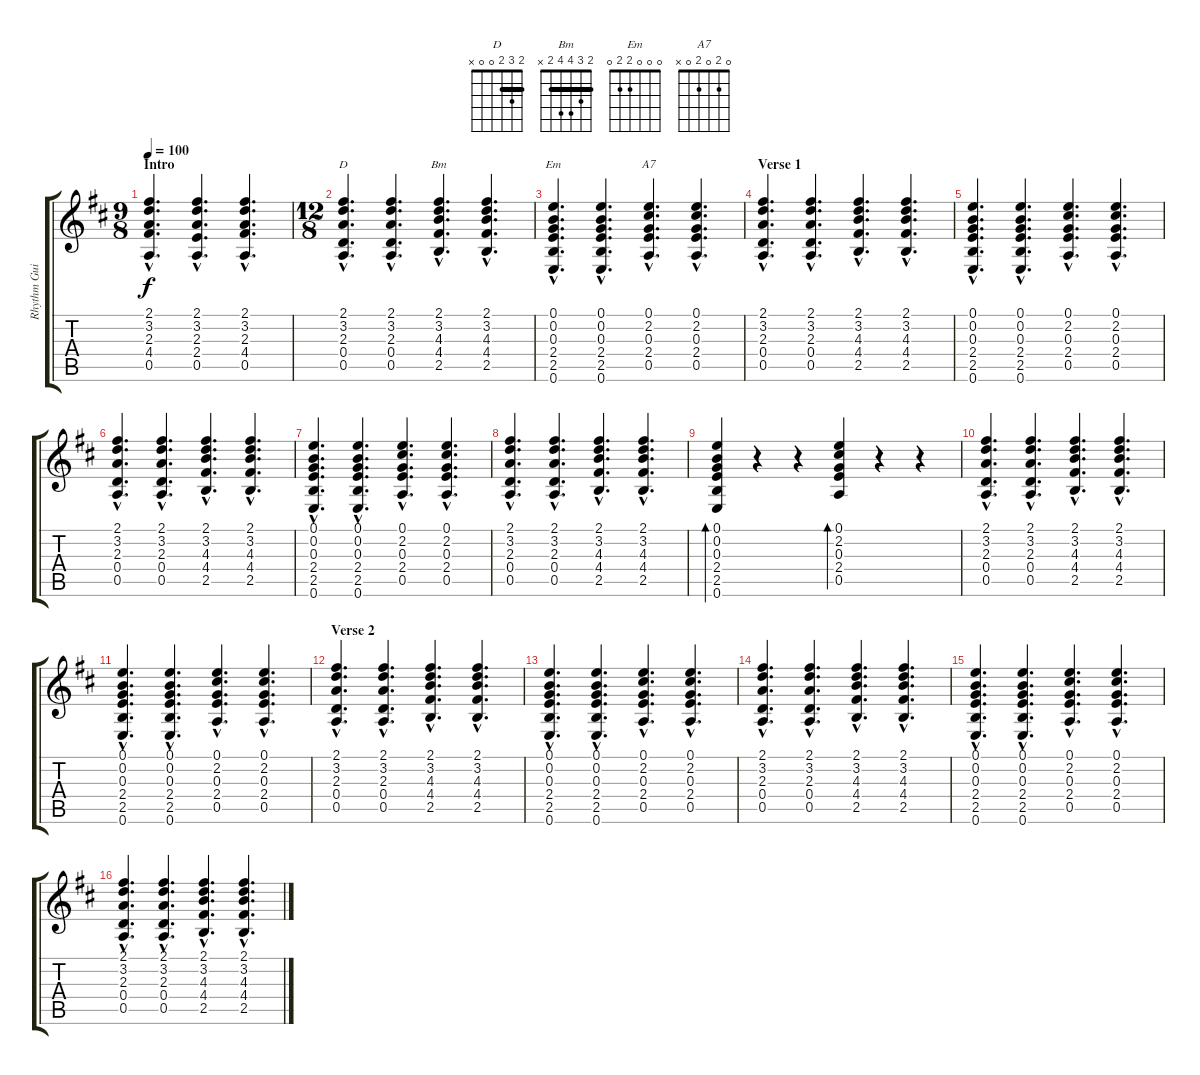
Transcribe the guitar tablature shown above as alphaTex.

\track ("Rhythm Guitar" "Rhythm Gui") {instrument electricguitarclean}
\staff {score tabs}
\tuning (E4 B3 G3 D3 A2 E2) {hide}
\chord ("D" 2 3 2 0 0 x) {barre 2}
\chord ("Bm" 2 3 4 4 2 x) {barre 2}
\chord ("Em" 0 0 0 2 2 0)
\chord ("A7" 0 2 0 2 0 x)
\ts (9 8)
\section ("" "Intro")
\tempo 100
\clef g2
\ks d
(2.1{hac} 3.2{hac} 2.3{hac} 4.4{hac} 0.5{hac}).4{d dy f instrument electricguitarclean} (2.1{hac} 3.2{hac} 2.3{hac} 2.4{hac} 0.5{hac}).4{d} (2.1{hac} 3.2{hac} 2.3{hac} 4.4{hac} 0.5{hac}).4{d} |
\ts (12 8)
(2.1{hac} 3.2{hac} 2.3{hac} 0.4{hac} 0.5{hac}).4{d ch "D"} (2.1{hac} 3.2{hac} 2.3{hac} 0.4{hac} 0.5{hac}).4{d} (2.1{hac} 3.2{hac} 4.3{hac} 4.4{hac} 2.5{hac}).4{d ch "Bm"} (2.1{hac} 3.2{hac} 4.3{hac} 4.4{hac} 2.5{hac}).4{d} |
(0.1{hac} 0.2{hac} 0.3{hac} 2.4{hac} 2.5{hac} 0.6{hac}).4{d ch "Em"} (0.1{hac} 0.2{hac} 0.3{hac} 2.4{hac} 2.5{hac} 0.6{hac}).4{d} (0.1{hac} 2.2{hac} 0.3{hac} 2.4{hac} 0.5{hac}).4{d ch "A7"} (0.1{hac} 2.2{hac} 0.3{hac} 2.4{hac} 0.5{hac}).4{d} |
\section ("" "Verse 1")
(2.1{hac} 3.2{hac} 2.3{hac} 0.4{hac} 0.5{hac}).4{d} (2.1{hac} 3.2{hac} 2.3{hac} 0.4{hac} 0.5{hac}).4{d} (2.1{hac} 3.2{hac} 4.3{hac} 4.4{hac} 2.5{hac}).4{d} (2.1{hac} 3.2{hac} 4.3{hac} 4.4{hac} 2.5{hac}).4{d} |
(0.1{hac} 0.2{hac} 0.3{hac} 2.4{hac} 2.5{hac} 0.6{hac}).4{d} (0.1{hac} 0.2{hac} 0.3{hac} 2.4{hac} 2.5{hac} 0.6{hac}).4{d} (0.1{hac} 2.2{hac} 0.3{hac} 2.4{hac} 0.5{hac}).4{d} (0.1{hac} 2.2{hac} 0.3{hac} 2.4{hac} 0.5{hac}).4{d} |
(2.1{hac} 3.2{hac} 2.3{hac} 0.4{hac} 0.5{hac}).4{d} (2.1{hac} 3.2{hac} 2.3{hac} 0.4{hac} 0.5{hac}).4{d} (2.1{hac} 3.2{hac} 4.3{hac} 4.4{hac} 2.5{hac}).4{d} (2.1{hac} 3.2{hac} 4.3{hac} 4.4{hac} 2.5{hac}).4{d} |
(0.1{hac} 0.2{hac} 0.3{hac} 2.4{hac} 2.5{hac} 0.6{hac}).4{d} (0.1{hac} 0.2{hac} 0.3{hac} 2.4{hac} 2.5{hac} 0.6{hac}).4{d} (0.1{hac} 2.2{hac} 0.3{hac} 2.4{hac} 0.5{hac}).4{d} (0.1{hac} 2.2{hac} 0.3{hac} 2.4{hac} 0.5{hac}).4{d} |
(2.1{hac} 3.2{hac} 2.3{hac} 0.4{hac} 0.5{hac}).4{d} (2.1{hac} 3.2{hac} 2.3{hac} 0.4{hac} 0.5{hac}).4{d} (2.1{hac} 3.2{hac} 4.3{hac} 4.4{hac} 2.5{hac}).4{d} (2.1{hac} 3.2{hac} 4.3{hac} 4.4{hac} 2.5{hac}).4{d} |
(0.1 0.2 0.3 2.4 2.5 0.6).4{bd 480} r.4 r.4 (0.1 2.2 0.3 2.4 0.5).4{bd 480} r.4 r.4 |
(2.1{hac} 3.2{hac} 2.3{hac} 0.4{hac} 0.5{hac}).4{d} (2.1{hac} 3.2{hac} 2.3{hac} 0.4{hac} 0.5{hac}).4{d} (2.1{hac} 3.2{hac} 4.3{hac} 4.4{hac} 2.5{hac}).4{d} (2.1{hac} 3.2{hac} 4.3{hac} 4.4{hac} 2.5{hac}).4{d} |
(0.1{hac} 0.2{hac} 0.3{hac} 2.4{hac} 2.5{hac} 0.6{hac}).4{d} (0.1{hac} 0.2{hac} 0.3{hac} 2.4{hac} 2.5{hac} 0.6{hac}).4{d} (0.1{hac} 2.2{hac} 0.3{hac} 2.4{hac} 0.5{hac}).4{d} (0.1{hac} 2.2{hac} 0.3{hac} 2.4{hac} 0.5{hac}).4{d} |
\section ("" "Verse 2")
(2.1{hac} 3.2{hac} 2.3{hac} 0.4{hac} 0.5{hac}).4{d} (2.1{hac} 3.2{hac} 2.3{hac} 0.4{hac} 0.5{hac}).4{d} (2.1{hac} 3.2{hac} 4.3{hac} 4.4{hac} 2.5{hac}).4{d} (2.1{hac} 3.2{hac} 4.3{hac} 4.4{hac} 2.5{hac}).4{d} |
(0.1{hac} 0.2{hac} 0.3{hac} 2.4{hac} 2.5{hac} 0.6{hac}).4{d} (0.1{hac} 0.2{hac} 0.3{hac} 2.4{hac} 2.5{hac} 0.6{hac}).4{d} (0.1{hac} 2.2{hac} 0.3{hac} 2.4{hac} 0.5{hac}).4{d} (0.1{hac} 2.2{hac} 0.3{hac} 2.4{hac} 0.5{hac}).4{d} |
(2.1{hac} 3.2{hac} 2.3{hac} 0.4{hac} 0.5{hac}).4{d} (2.1{hac} 3.2{hac} 2.3{hac} 0.4{hac} 0.5{hac}).4{d} (2.1{hac} 3.2{hac} 4.3{hac} 4.4{hac} 2.5{hac}).4{d} (2.1{hac} 3.2{hac} 4.3{hac} 4.4{hac} 2.5{hac}).4{d} |
(0.1{hac} 0.2{hac} 0.3{hac} 2.4{hac} 2.5{hac} 0.6{hac}).4{d} (0.1{hac} 0.2{hac} 0.3{hac} 2.4{hac} 2.5{hac} 0.6{hac}).4{d} (0.1{hac} 2.2{hac} 0.3{hac} 2.4{hac} 0.5{hac}).4{d} (0.1{hac} 2.2{hac} 0.3{hac} 2.4{hac} 0.5{hac}).4{d} |
(2.1{hac} 3.2{hac} 2.3{hac} 0.4{hac} 0.5{hac}).4{d} (2.1{hac} 3.2{hac} 2.3{hac} 0.4{hac} 0.5{hac}).4{d} (2.1{hac} 3.2{hac} 4.3{hac} 4.4{hac} 2.5{hac}).4{d} (2.1{hac} 3.2{hac} 4.3{hac} 4.4{hac} 2.5{hac}).4{d}
